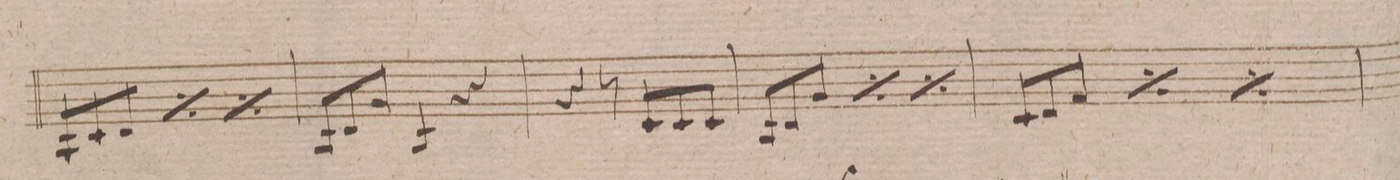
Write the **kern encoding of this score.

**kern	**dynam
*I"Violino 2do	*
*clefG2	*
*k[f#]	*
*met(c)	*
*M3/4	*
12A/L	.
12c/	.
12d/J	.
*rep	*
12A/L	.
12c/	.
12d/J	.
*Xrep	*
*rep	*
12A/L	.
12c/	.
12d/J	.
*Xrep	*
=146	=146
12B/L	.
12d/	.
12g/J	.
4B/	.
4r	.
=147	=147
4r	.
8r	.
8c/L	.
8c/	.
8c/J	.
=148	=148
12B/L	.
12d/	.
12g/J	.
*rep	*
12B/L	.
12d/	.
12g/J	.
*Xrep	*
*rep	*
12B/L	.
12d/	.
12g/J	.
*Xrep	*
=149	=149
12c/L	.
12d/	.
12f#/J	.
*rep	*
12c/L	.
12d/	.
12f#/J	.
*Xrep	*
*rep	*
12c/L	.
12d/	.
12f#/J	.
*Xrep	*
=150	=150
*-	*-
